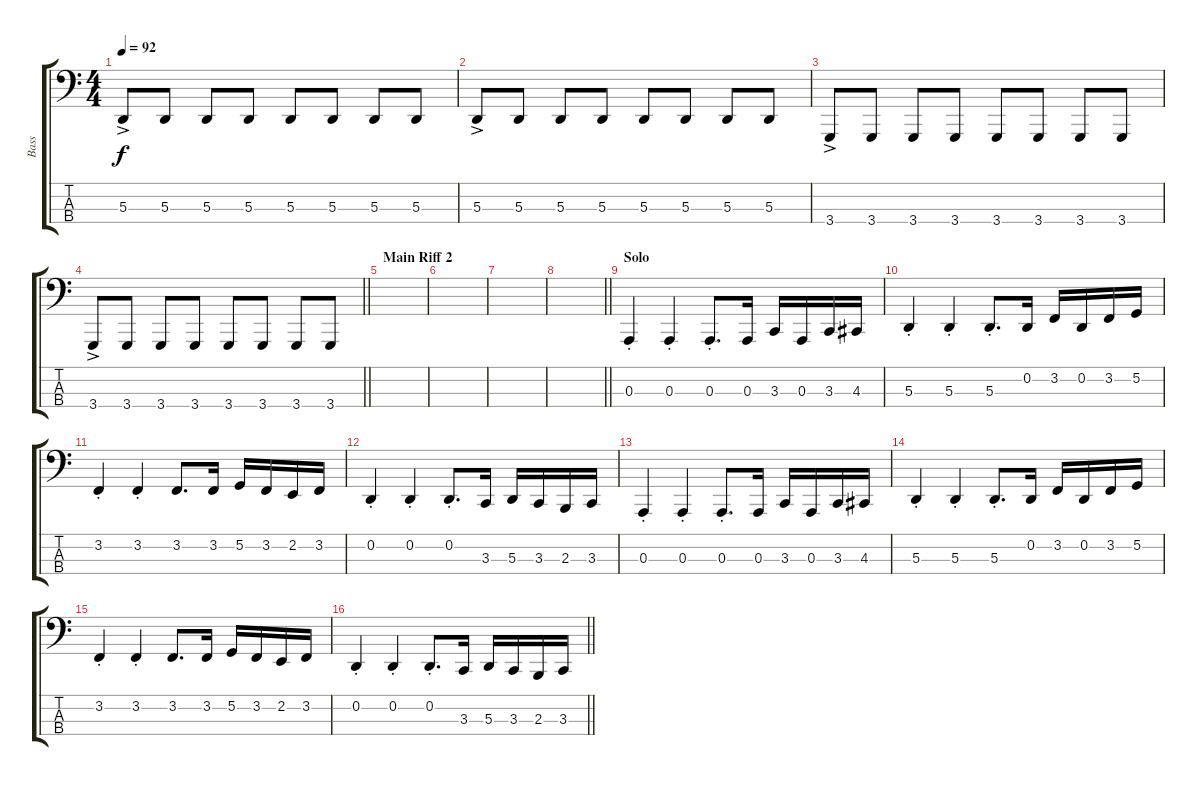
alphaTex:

\track ("Bass" "Bass") {instrument lead2sawtooth}
\staff {score tabs}
\tuning (G2 D2 A1 E1) {hide}
\ts (4 4)
\tempo 92
\clef f4
\ks c
5.3{ac}.8{dy f} 5.3.8 5.3.8 5.3.8 5.3.8 5.3.8 5.3.8 5.3.8 |
5.3{ac}.8 5.3.8 5.3.8 5.3.8 5.3.8 5.3.8 5.3.8 5.3.8 |
3.4{ac}.8 3.4.8 3.4.8 3.4.8 3.4.8 3.4.8 3.4.8 3.4.8 |
\barLineRight lightlight
3.4{ac}.8 3.4.8 3.4.8 3.4.8 3.4.8 3.4.8 3.4.8 3.4.8 |
\section ("" "Main Riff 2")
|
|
|
\barLineRight lightlight
|
\section ("" "Solo")
0.3{st}.4 0.3{st}.4 0.3{st}.8{d} 0.3.16 3.3.16 0.3.16 3.3.16 4.3.16 |
5.3{st}.4 5.3{st}.4 5.3{st}.8{d} 0.2.16 3.2.16 0.2.16 3.2.16 5.2.16 |
3.2{st}.4 3.2{st}.4 3.2.8{d} 3.2.16 5.2.16 3.2.16 2.2.16 3.2.16 |
0.2{st}.4 0.2{st}.4 0.2{st}.8{d} 3.3.16 5.3.16 3.3.16 2.3.16 3.3.16 |
0.3{st}.4 0.3{st}.4 0.3{st}.8{d} 0.3.16 3.3.16 0.3.16 3.3.16 4.3.16 |
5.3{st}.4 5.3{st}.4 5.3{st}.8{d} 0.2.16 3.2.16 0.2.16 3.2.16 5.2.16 |
3.2{st}.4 3.2{st}.4 3.2.8{d} 3.2.16 5.2.16 3.2.16 2.2.16 3.2.16 |
\barLineRight lightlight
0.2{st}.4 0.2{st}.4 0.2{st}.8{d} 3.3.16 5.3.16 3.3.16 2.3.16 3.3.16
